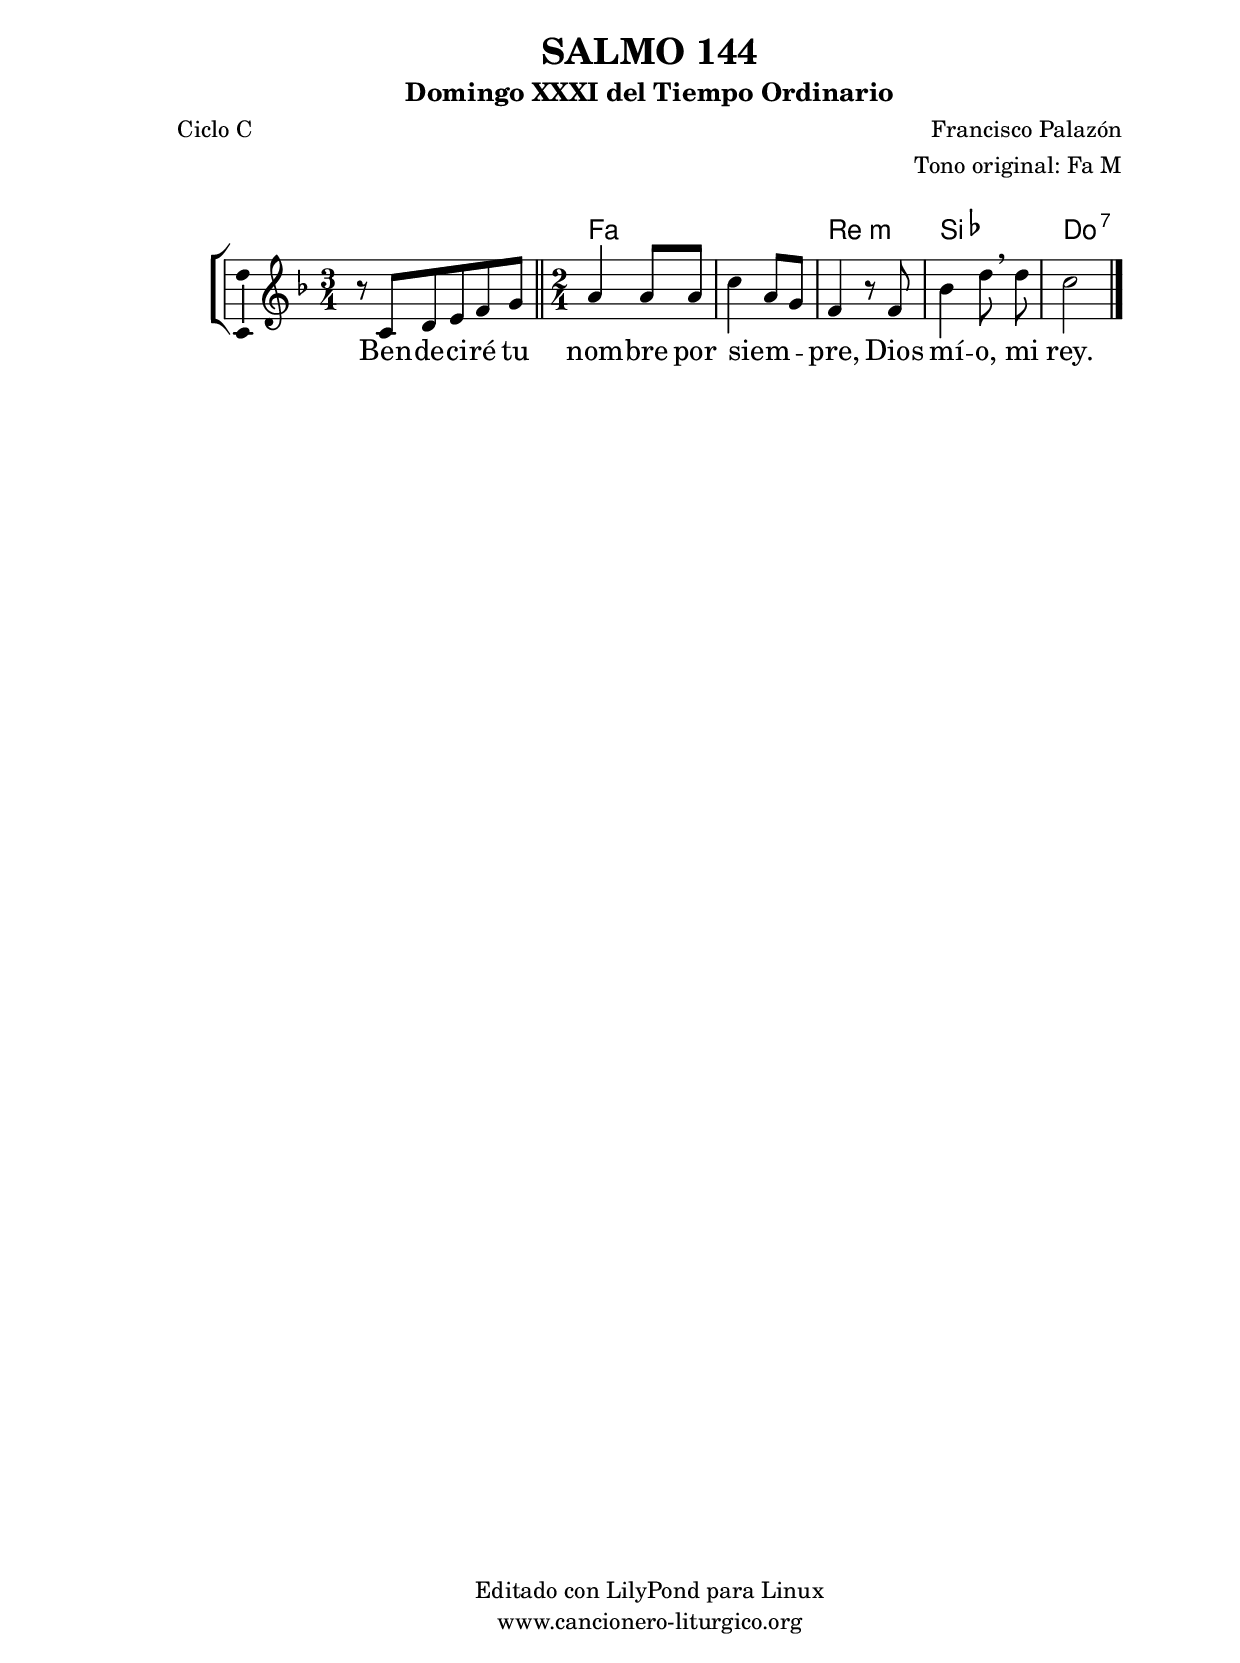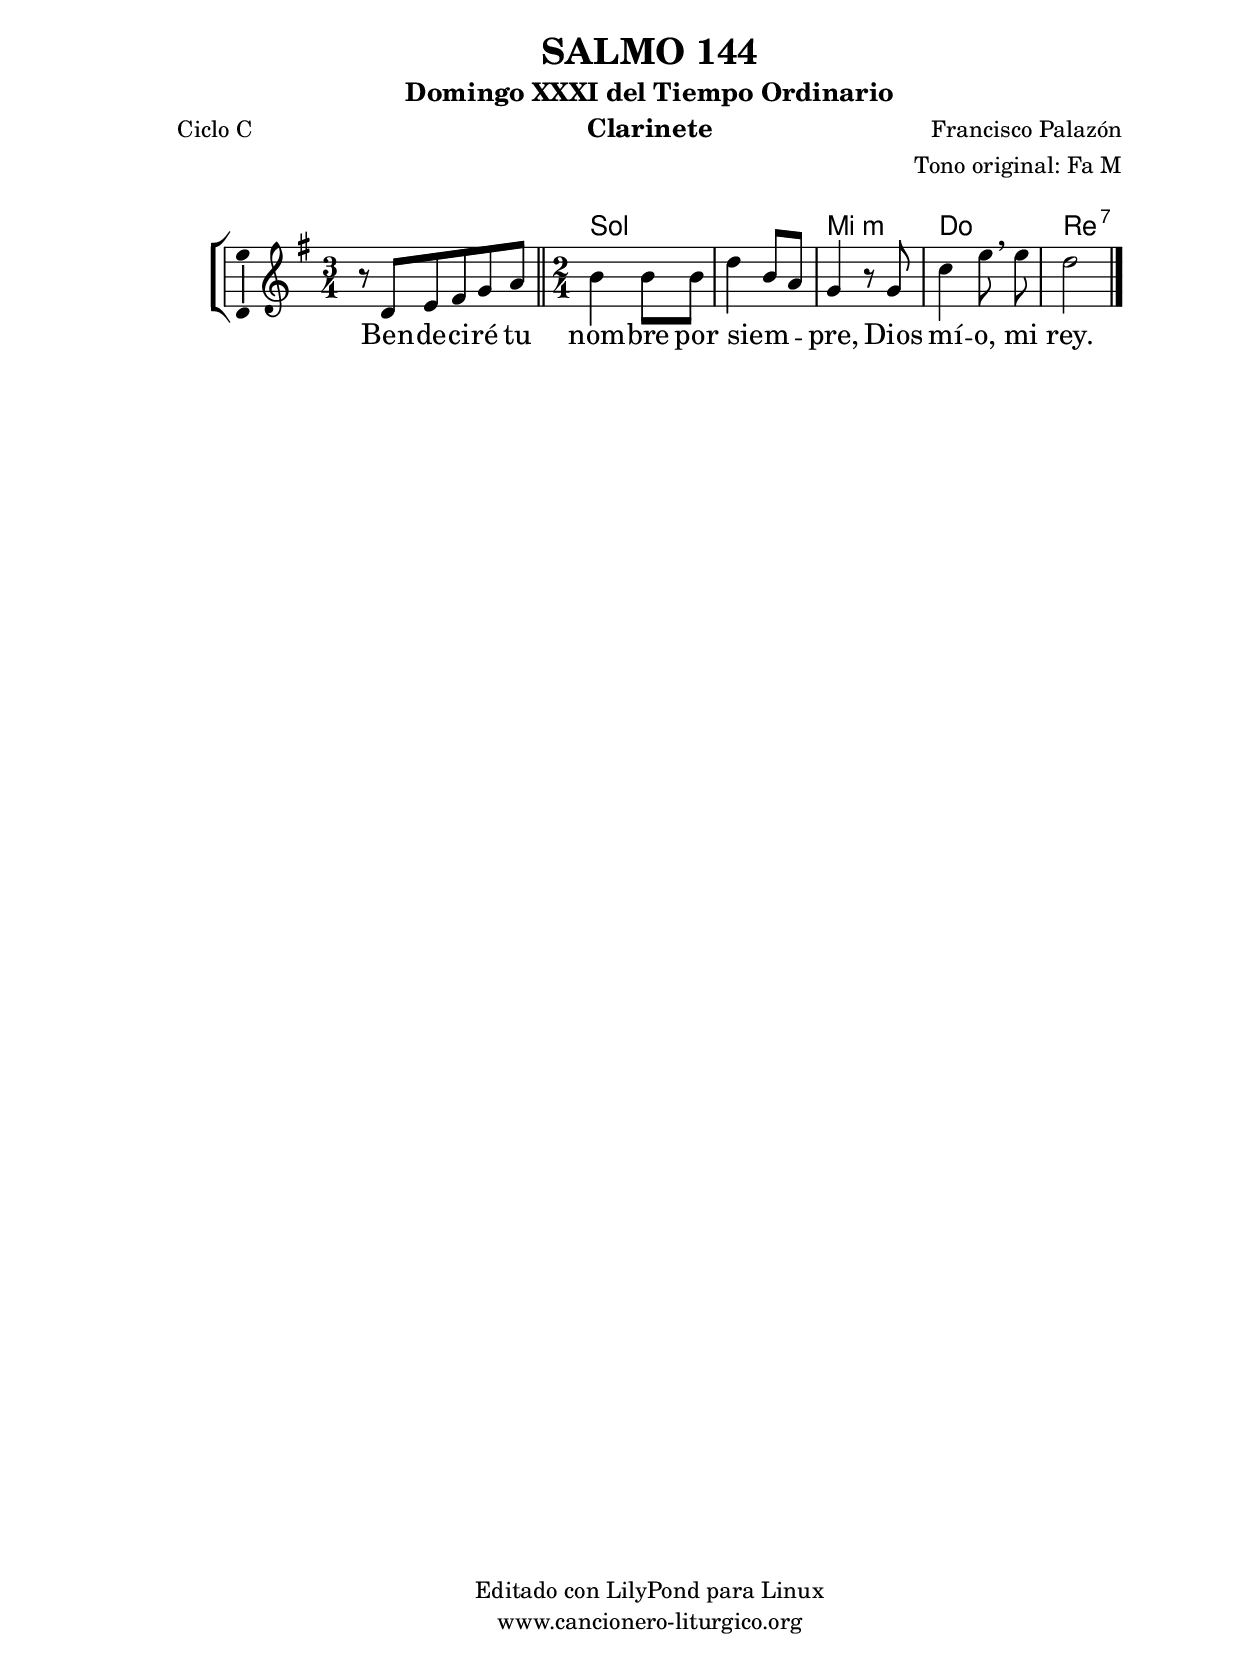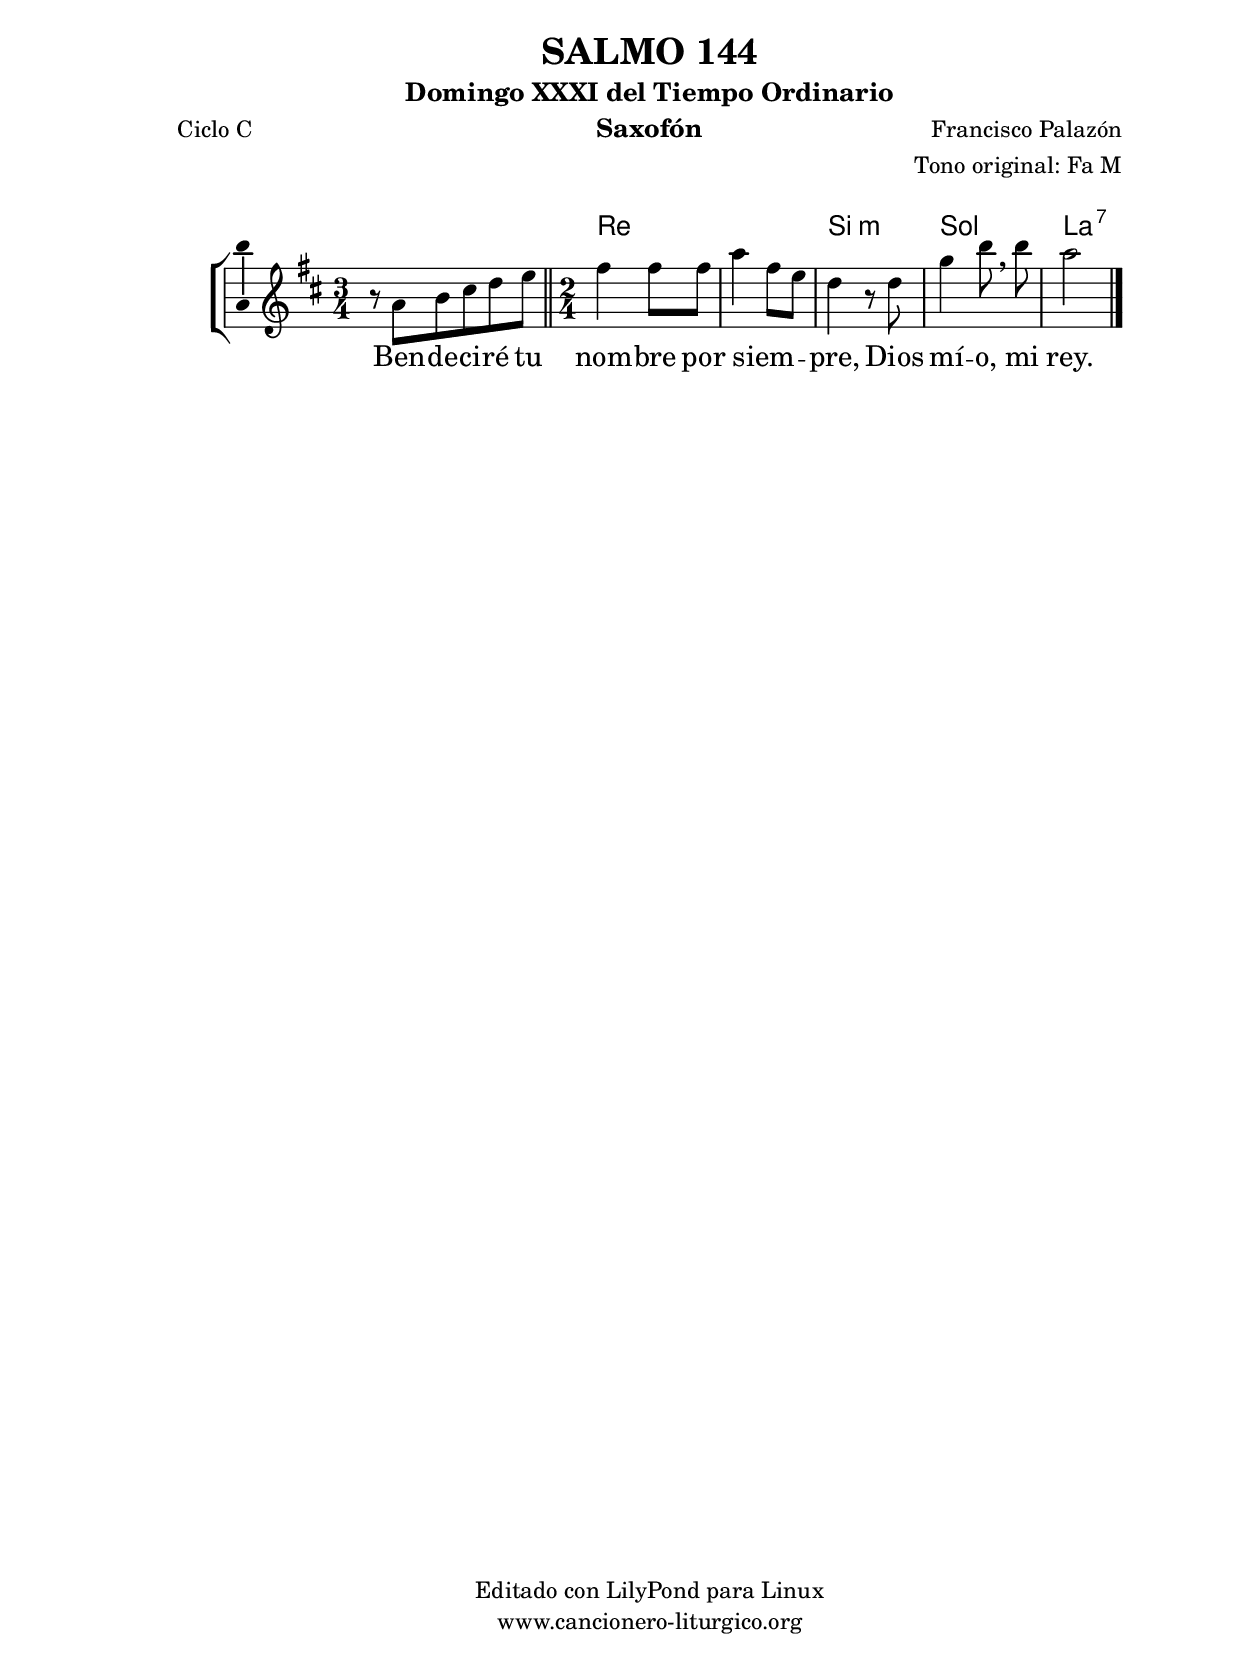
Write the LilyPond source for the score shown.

%
%para convertir .midi en .wav:
%timidity filename.midi -Ow -o finename.wav
%
%
%Para convertir de .wav a .mp3:
%lame -h -m j filename.wav
%
%
%para escuchar el midi:
%timidity nombrefichero.midi
%


%versión de lilypond para la que se ha escrito esta partitura:
\version "2.16.0"

	%Tamaño papel
	#(set-default-paper-size "a4")
	%Tamaño partitura
	#(set-global-staff-size 20)
	%No responde al pulsar sobre una nota
	#(ly:set-option 'point-and-click #f)

%parámetros del encabezamiento:
\header {
	title = "SALMO 144"
	subtitle = "Domingo XXXI del Tiempo Ordinario"
	composer = "Francisco Palazón"
	poet = "Ciclo C"
	meter = ""
	arranger = "Tono original: Fa M"
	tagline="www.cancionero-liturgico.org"
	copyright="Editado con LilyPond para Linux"
	tiempo = "Ordinario"
	usos = "Salmo"
	letra = "Bendeciré tu nombre por siempre, Dios mío, mi rey."
	}

%parámetros asociados al papel:
\paper  {
	oddHeaderMarkup = \markup {\fill-line { \on-the-fly #not-first-page \fromproperty #'header:title \on-the-fly #not-first-page \fromproperty #'header:composer }}
	evenHeaderMarkup = \markup {\fill-line { \fromproperty #'header:composer \fromproperty #'header:title }}
	#(set-paper-size "a4")
	print-page-number = ##f
	first-page-number = 1
	print-first-page-number = ##f
%	head-separation = 3.0 \cm
	top-margin = 2.0 \cm
	bottom-margin = 0.5\cm
%%%	bottom-margin = -1.0\cm
	left-margin = 3.0 \cm
	line-width = 16.0 \cm 
	indent = 8\mm
	interscoreline = 2.\mm
	between-system-space = 15\mm
%	para que las partituras no llenen la hoja:
	ragged-bottom = ##t
%	idem para la última hoja:
	ragged-last-bottom = ##f
%	para que las partituras llenen el ancho del papel:
	ragged-last = ##f
	after-title-space = 2.5 \cm
%page-count=1
%system-count=8

	%Flexible Vertical Spacing
%	markup-markup-spacing =
%	#'((basic-distance . 15) (minimum-distance . 15) (padding . 3))
	markup-system-spacing =
	#'((basic-distance . 15) (minimum-distance . 15) (padding . 3))
	system-system-spacing =
	#'((basic-distance . 15) (minimum-distance . 15) (padding . 3))
	score-system-spacing =
	#'((basic-distance . 15) (minimum-distance . 15) (padding . 5))
%	top-system-spacing = % header
%	#'((basic-distance . 8) (minimum-distance . 0) (padding . 3))
%	top-markup-spacing =
%	#'((basic-distance . 20) (minimum-distance . 20) (padding . 3))
	last-bottom-spacing = % footer
	#'((basic-distance . 5) (minimum-distance . 5) (padding . 3))
%	score-markup-spacing =
%	#'((basic-distance . 16) (minimum-distance . 13) (padding . 3))

	}


%parámetros que afectan a toda la partitura:
global =  {
	%clave de sol (G):
	\clef G
	%armadura:
%	\transpose f a
	\key f \major
	\tempo 8=160
	\set Score.tempoHideNote = ##t
	}


acordes = {
	\italianChords
	\chordmode {
%	\transpose f a
{

s2.
f2 f d:m bes c:7

	}
	}
}

melodia = 
%	\transpose f a
{
	\relative c'{

\time 3/4
r8 c8 d e f g
\bar "||"

\time 2/4
a4 a8 a
c4 a8 g
f4 r8 f8
bes4 d8 \breathe d8
c2

	\bar "|."
	}
	}


texto = \lyricmode {
Ben -- de -- ci -- ré tu nom -- bre por siem -- _ _ pre,
Dios mí -- o, mi rey.
	}


acordesStaff = \context ChordNames = acordesStaff <<
	\set chordChanges = ##t
	\acordes
	>>


vozStaff = \context Voice = vozStaff
\with {\consists "Ambitus_engraver"}
<<
%	\set Staff.instrumentName = ""
%	\set Staff.shortInstrumentName = ""
%	\set Staff.midiInstrument = #"clarinet"
%	\set Staff.midiInstrument = #"cello"
%	\set Staff.midiInstrument = #"flute"
	\set Staff.midiInstrument = #"electric guitar (jazz)"
%	\set Staff.midiInstrument = #"english horn"
%	\set Staff.midiInstrument = #"violin"
%	\set Staff.midiInstrument = #"glockenspiel"
	\set Staff.midiMinimumVolume = #0.7
	\set Staff.midiMaximumVolume = #0.9
	\global
	\melodia
	>>


textoStaff = \context Lyrics = textoStaff <<
	\lyricsto vozStaff \texto
	>>

\book {
	\score {
		\context ChoirStaff {
			\override StaffGroup.SystemStartBracket #'collapse-height = #1
			\override Score.SystemStartBar #'collapse-height = #1
			<<
			\acordesStaff
			\vozStaff
			\textoStaff
			>>
			}
		\layout {
	    		\context {
				\Lyrics
				\override LyricText #'font-size = #2
				}
	   		 \context {
				\Score
				%fontSize = #3
				\override StaffSymbol #'staff-space = #(magstep +3)
				%\override Beam #'thickness = #0.55
				%\override SpacingSpanner #'spacing-increment = #1.0
				%\override Slur #'height-limit = #1.5
				}
			}
		}
	\score {
		\unfoldRepeats
		\context ChoirStaff {
			<<
			\acordesStaff
			\vozStaff
			>>
			}
		\midi {
	  		\context {
	  			\Score
				tempoWholesPerMinute = #(ly:make-moment 70 4)
				}
			}
		}
	}

%Partitura para clarinete
#(define output-suffix "C")
\book {
	\header{
		instrument = "Clarinete"
		}
	\score {
		\context ChoirStaff {
			\override StaffGroup.SystemStartBracket #'collapse-height = #1
			\override Score.SystemStartBar #'collapse-height = #1
\transpose c d
			<<
			\acordesStaff
			\vozStaff
			\textoStaff
			>>
			}
		\layout {
	    		\context {
				\Lyrics
				\override LyricText #'font-size = #2
				}
	   		 \context {
				\Score
				%fontSize = #3
				\override StaffSymbol #'staff-space = #(magstep +3)
				%\override Beam #'thickness = #0.55
				%\override SpacingSpanner #'spacing-increment = #1.0
				%\override Slur #'height-limit = #1.5
				}
			}
		}
	}

%Partitura para saxofón
#(define output-suffix "S")
\book {
	\header{
		instrument = "Saxofón"
		}
	\score {
		\context ChoirStaff {
			\override StaffGroup.SystemStartBracket #'collapse-height = #1
			\override Score.SystemStartBar #'collapse-height = #1
\transpose c a
			<<
			\acordesStaff
			\vozStaff
			\textoStaff
			>>
			}
		\layout {
	    		\context {
				\Lyrics
				\override LyricText #'font-size = #2
				}
	   		 \context {
				\Score
				%fontSize = #3
				\override StaffSymbol #'staff-space = #(magstep +3)
				%\override Beam #'thickness = #0.55
				%\override SpacingSpanner #'spacing-increment = #1.0
				%\override Slur #'height-limit = #1.5
				}
			}
		}
	}

